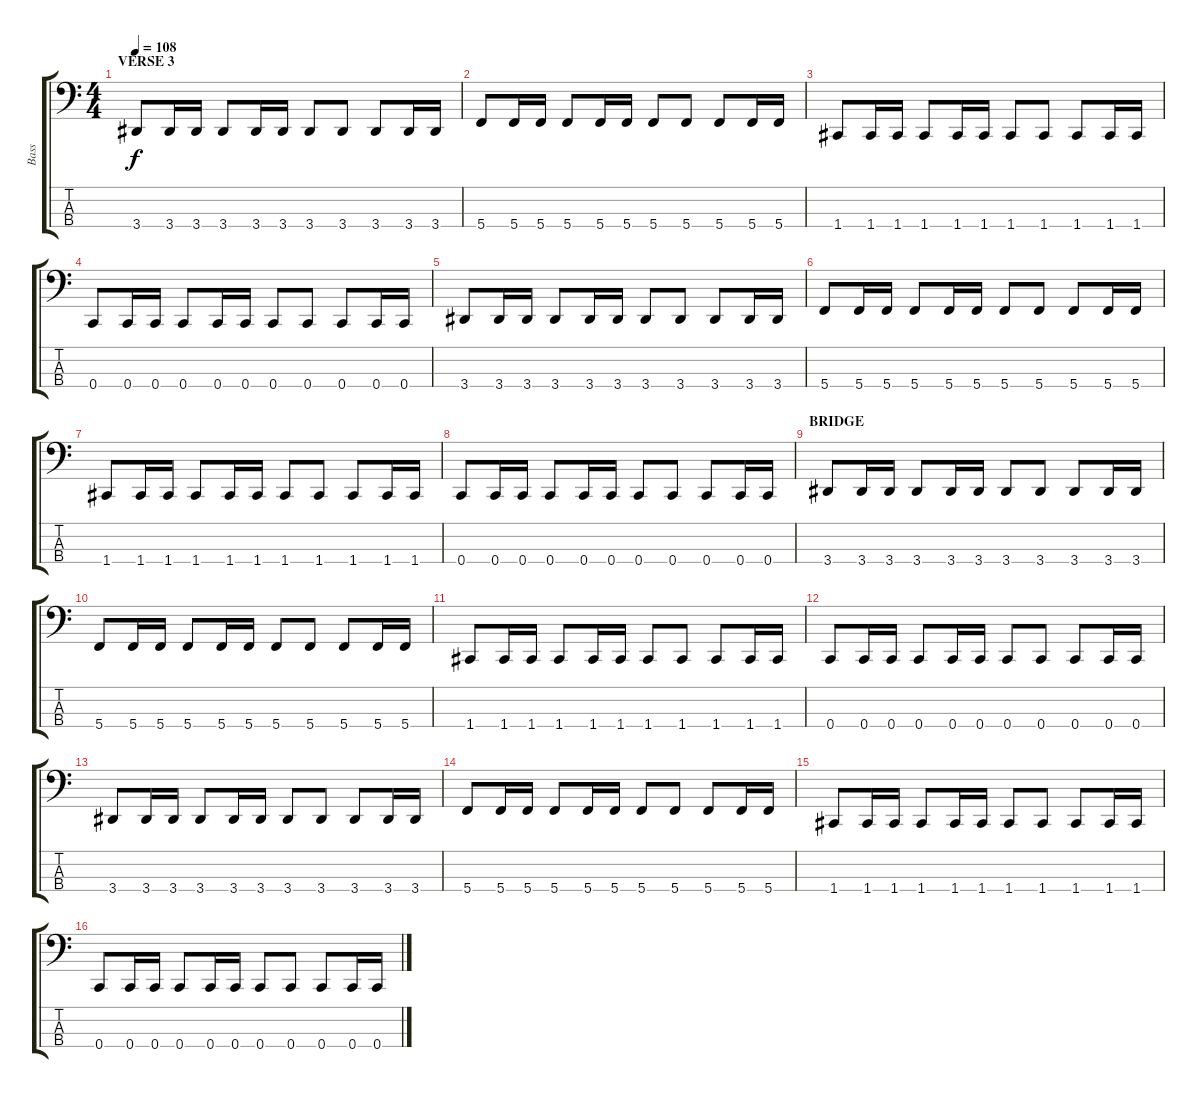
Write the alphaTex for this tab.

\track ("Bass" "Bass") {instrument electricbassfinger}
\staff {score tabs}
\tuning (F2 C2 G1 C1) {hide}
\ts (4 4)
\section ("" "VERSE 3")
\tempo 108
\clef f4
\ks c
3.4.8{dy f} 3.4.16 3.4.16 3.4.8 3.4.16 3.4.16 3.4.8 3.4.8 3.4.8 3.4.16 3.4.16 |
5.4.8 5.4.16 5.4.16 5.4.8 5.4.16 5.4.16 5.4.8 5.4.8 5.4.8 5.4.16 5.4.16 |
1.4.8 1.4.16 1.4.16 1.4.8 1.4.16 1.4.16 1.4.8 1.4.8 1.4.8 1.4.16 1.4.16 |
0.4.8 0.4.16 0.4.16 0.4.8 0.4.16 0.4.16 0.4.8 0.4.8 0.4.8 0.4.16 0.4.16 |
3.4.8 3.4.16 3.4.16 3.4.8 3.4.16 3.4.16 3.4.8 3.4.8 3.4.8 3.4.16 3.4.16 |
5.4.8 5.4.16 5.4.16 5.4.8 5.4.16 5.4.16 5.4.8 5.4.8 5.4.8 5.4.16 5.4.16 |
1.4.8 1.4.16 1.4.16 1.4.8 1.4.16 1.4.16 1.4.8 1.4.8 1.4.8 1.4.16 1.4.16 |
0.4.8 0.4.16 0.4.16 0.4.8 0.4.16 0.4.16 0.4.8 0.4.8 0.4.8 0.4.16 0.4.16 |
\section ("" "BRIDGE")
3.4.8 3.4.16 3.4.16 3.4.8 3.4.16 3.4.16 3.4.8 3.4.8 3.4.8 3.4.16 3.4.16 |
5.4.8 5.4.16 5.4.16 5.4.8 5.4.16 5.4.16 5.4.8 5.4.8 5.4.8 5.4.16 5.4.16 |
1.4.8 1.4.16 1.4.16 1.4.8 1.4.16 1.4.16 1.4.8 1.4.8 1.4.8 1.4.16 1.4.16 |
0.4.8 0.4.16 0.4.16 0.4.8 0.4.16 0.4.16 0.4.8 0.4.8 0.4.8 0.4.16 0.4.16 |
3.4.8 3.4.16 3.4.16 3.4.8 3.4.16 3.4.16 3.4.8 3.4.8 3.4.8 3.4.16 3.4.16 |
5.4.8 5.4.16 5.4.16 5.4.8 5.4.16 5.4.16 5.4.8 5.4.8 5.4.8 5.4.16 5.4.16 |
1.4.8 1.4.16 1.4.16 1.4.8 1.4.16 1.4.16 1.4.8 1.4.8 1.4.8 1.4.16 1.4.16 |
0.4.8 0.4.16 0.4.16 0.4.8 0.4.16 0.4.16 0.4.8 0.4.8 0.4.8 0.4.16 0.4.16
